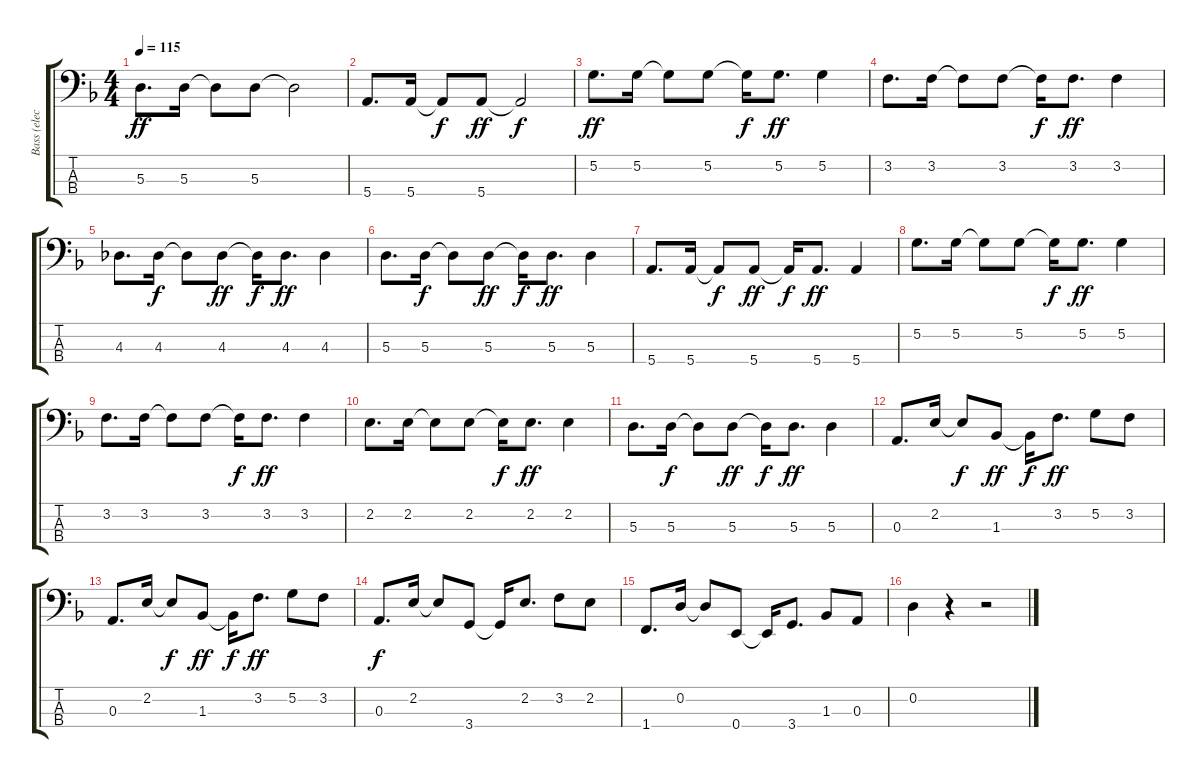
\track ("Bass (elec.)" "Bass (elec") {instrument synthbass2}
\staff {score tabs}
\tuning (G2 D2 A1 E1) {hide}
\ts (4 4)
\tempo 115
\clef f4
\ks dminor
5.3.8{d dy ff} 5.3.16 5.3{t}.8 5.3.8 5.3{t}.2 |
5.4.8{d} 5.4.16 5.4{t}.8{dy f} 5.4.8{dy ff} 5.4{t}.2{dy f} |
5.2.8{d dy ff} 5.2.16 5.2{t}.8 5.2.8 5.2{t}.16{dy f} 5.2.8{d dy ff} 5.2.4 |
3.2.8{d} 3.2.16 3.2{t}.8 3.2.8 3.2{t}.16{dy f} 3.2.8{d dy ff} 3.2.4 |
4.3.8{d} 4.3.16{dy f} 4.3{t}.8 4.3.8{dy ff} 4.3{t}.16{dy f} 4.3.8{d dy ff} 4.3.4 |
5.3.8{d} 5.3.16{dy f} 5.3{t}.8 5.3.8{dy ff} 5.3{t}.16{dy f} 5.3.8{d dy ff} 5.3.4 |
5.4.8{d} 5.4.16 5.4{t}.8{dy f} 5.4.8{dy ff} 5.4{t}.16{dy f} 5.4.8{d dy ff} 5.4.4 |
5.2.8{d} 5.2.16 5.2{t}.8 5.2.8 5.2{t}.16{dy f} 5.2.8{d dy ff} 5.2.4 |
3.2.8{d} 3.2.16 3.2{t}.8 3.2.8 3.2{t}.16{dy f} 3.2.8{d dy ff} 3.2.4 |
2.2.8{d} 2.2.16 2.2{t}.8 2.2.8 2.2{t}.16{dy f} 2.2.8{d dy ff} 2.2.4 |
5.3.8{d} 5.3.16{dy f} 5.3{t}.8 5.3.8{dy ff} 5.3{t}.16{dy f} 5.3.8{d dy ff} 5.3.4 |
0.3.8{d} 2.2.16 2.2{t}.8{dy f} 1.3.8{dy ff} 1.3{t}.16{dy f} 3.2.8{d dy ff} 5.2.8 3.2.8 |
0.3.8{d} 2.2.16 2.2{t}.8{dy f} 1.3.8{dy ff} 1.3{t}.16{dy f} 3.2.8{d dy ff} 5.2.8 3.2.8 |
0.3.8{d dy f} 2.2.16 2.2{t}.8 3.4.8 3.4{t}.16 2.2.8{d} 3.2.8 2.2.8 |
1.4.8{d} 0.2.16 0.2{t}.8 0.4.8 0.4{t}.16 3.4.8{d} 1.3.8 0.3.8 |
0.2.4 r.4 r.2
